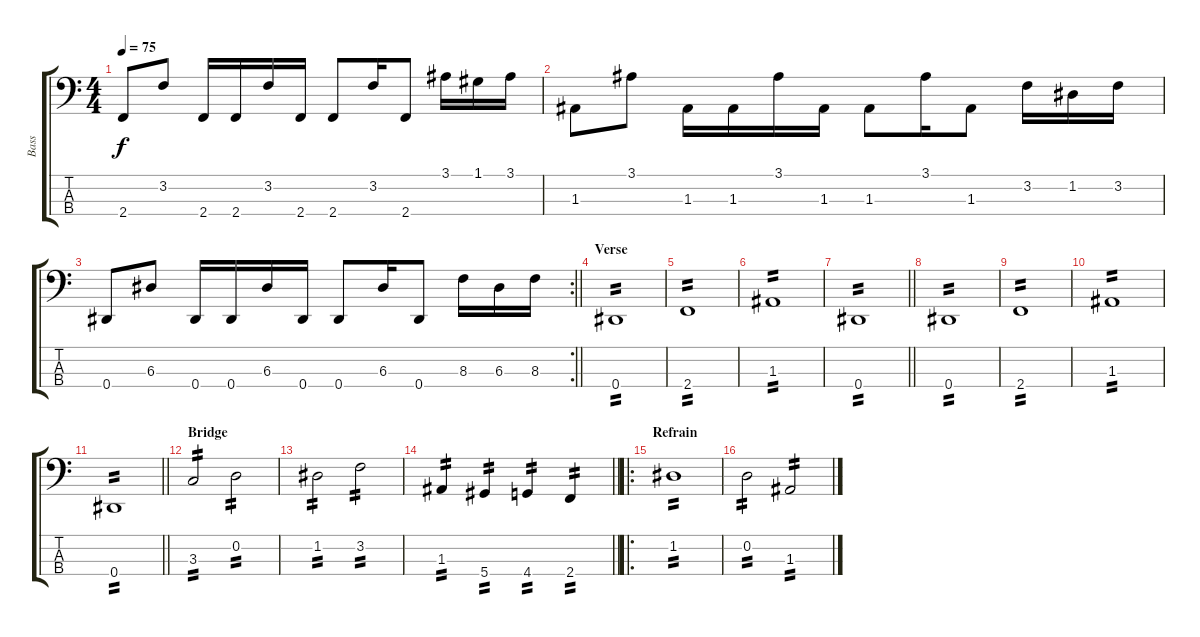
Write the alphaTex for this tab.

\track ("Bass" "Bass") {instrument electricbassfinger}
\staff {score tabs}
\tuning (G2 D2 A1 Eb1) {hide}
\ts (4 4)
\tempo 75
\clef f4
\ks c
2.4.8{dy f} 3.2.8 2.4.16 2.4.16 3.2.16 2.4.16 2.4.8 3.2.16 2.4.8 3.1.16 1.1.16 3.1.16 |
1.3.8 3.1.8 1.3.16 1.3.16 3.1.16 1.3.16 1.3.8 3.1.16 1.3.8 3.2.16 1.2.16 3.2.16 |
\rc 2
\barLineRight lightlight
0.4.8{volume 16} 6.3.8 0.4.16 0.4.16 6.3.16 0.4.16 0.4.8 6.3.16 0.4.8 8.3.16 6.3.16 8.3.16 |
\section ("" "Verse")
0.4.1{tp 2} |
2.4.1{tp 2} |
1.3.1{tp 2} |
\barLineRight lightlight
0.4.1{tp 2} |
0.4.1{tp 2} |
2.4.1{tp 2} |
1.3.1{tp 2} |
\barLineRight lightlight
0.4.1{tp 2} |
\section ("" "Bridge")
3.3.2{tp 2} 0.2.2{tp 2} |
1.2.2{tp 2} 3.2.2{tp 2} |
\barLineRight lightlight
1.3.4{tp 2} 5.4.4{tp 2} 4.4.4{tp 2} 2.4.4{tp 2} |
\ro
\section ("" "Refrain")
1.2.1{tp 2} |
0.2.2{tp 2} 1.3.2{tp 2}
